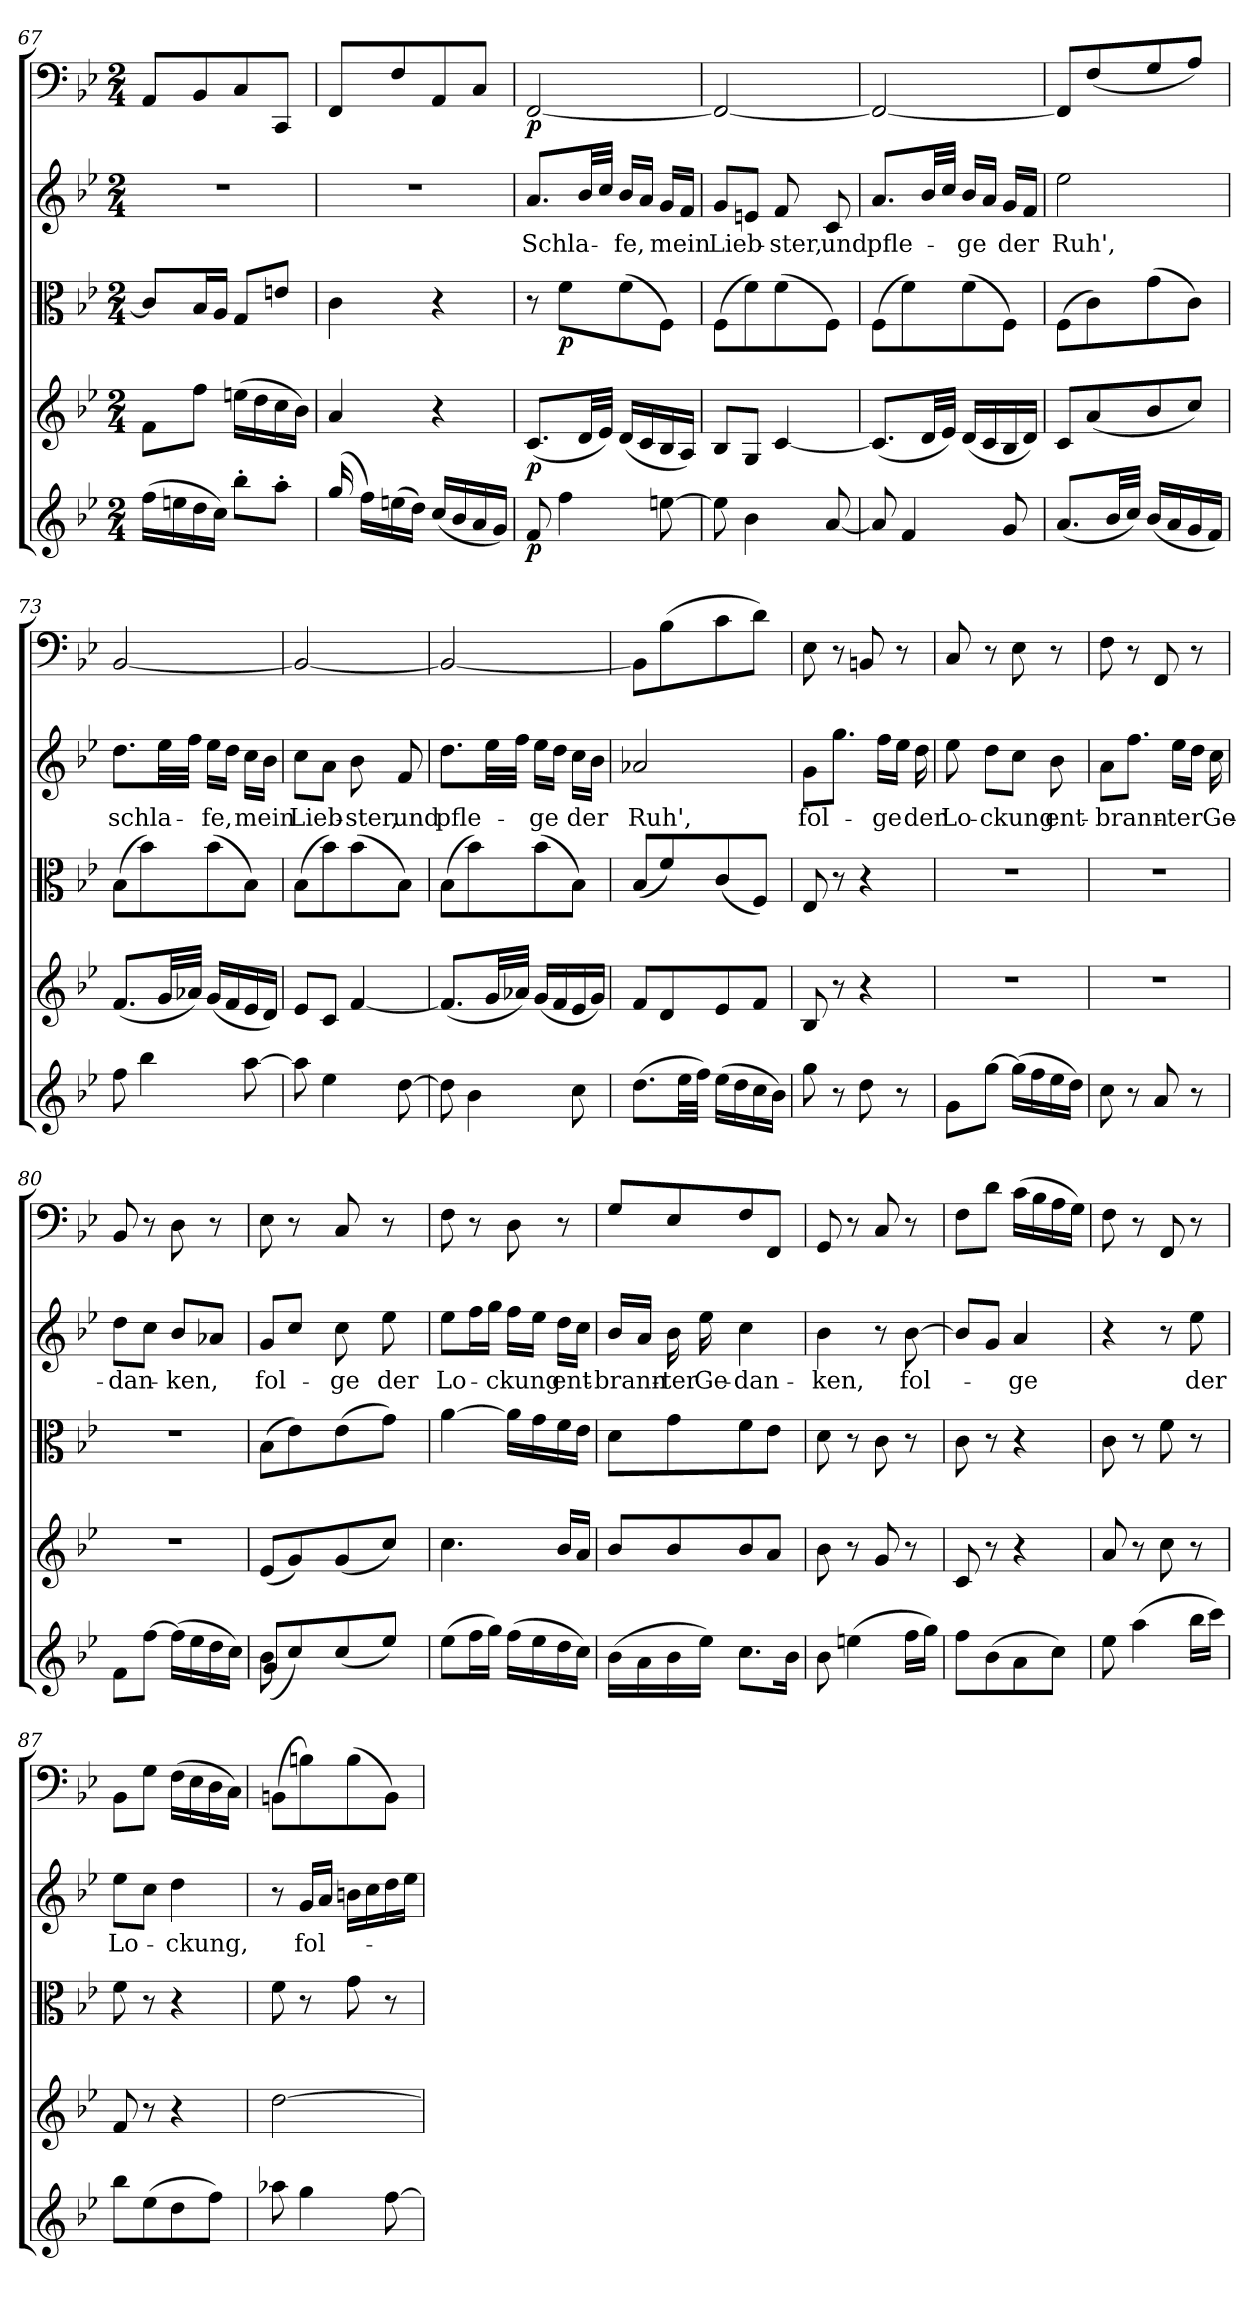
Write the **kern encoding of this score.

**kern	**dynam	**kern	**dynam	**kern	**dynam	**kern	**text	**kern	**dynam
*part5	*part5	*part4	*part4	*part3	*part3	*part2	*part2	*part1	*part1
*staff5	*staff5	*staff4	*staff4	*staff3	*staff3	*staff2	*staff2	*staff1	*staff1
*clefG2	*	*clefG2	*	*clefC3	*	*clefG2	*	*clefF4	*
*k[b-e-]	*	*k[b-e-]	*	*k[b-e-]	*	*k[b-e-]	*	*k[b-e-]	*
*B-:	*	*B-:	*	*B-:	*	*B-:	*	*B-:	*
*M2/4	*	*M2/4	*	*M2/4	*	*M2/4	*	*M2/4	*
=67	=67	=67	=67	=67	=67	=67	=67	=67	=67
(16ff\LL	.	8f\L	.	8c/L]	.	2r	.	8AA/L	.
16een\	.	.	.	.	.	.	.	.	.
16dd\	.	8ff\J	.	16B-/L	.	.	.	8BB-/	.
16cc\JJ)	.	.	.	16A/JJ	.	.	.	.	.
8bb-'\L	.	(16een\LL	.	8G/L	.	.	.	8C/	.
.	.	16dd\	.	.	.	.	.	.	.
8aa'\J	.	16cc\	.	8en/J	.	.	.	8CC/J	.
.	.	16b-\JJ)	.	.	.	.	.	.	.
=68	=68	=68	=68	=68	=68	=68	=68	=68	=68
(16gg/	.	4a/	.	4c\	.	2r	.	8FF/L	.
16ff\LL)	.	.	.	.	.	.	.	.	.
(16een\	.	.	.	.	.	.	.	8F/	.
16dd\JJ)	.	.	.	.	.	.	.	.	.
(16cc/LL	.	4r	.	4r	.	.	.	8AA/	.
16b-/	.	.	.	.	.	.	.	.	.
16a/	.	.	.	.	.	.	.	8C/J	.
16g/JJ)	.	.	.	.	.	.	.	.	.
=69	=69	=69	=69	=69	=69	=69	=69	=69	=69
8f/	p	(8.c/L	p	8r	.	8.a/L	Schla-	[2FF/	p
4ff\	.	.	.	8f\L	p	.	.	.	.
.	.	32d/LL	.	.	.	32b-/LL	.	.	.
.	.	32e-/JJJ)	.	.	.	32cc/JJJ	.	.	.
.	.	(16d/LL	.	(8f\	.	16b-/LL	-fe,	.	.
.	.	16c/	.	.	.	16a/JJ	.	.	.
[8een\	.	16B-/	.	8F\J)	.	16g/LL	mein	.	.
.	.	16A/JJ)	.	.	.	16f/JJ	.	.	.
=70	=70	=70	=70	=70	=70	=70	=70	=70	=70
8ee\]	.	8B-/L	.	(8F\L	.	8g/L	Lieb-	2FF/_	.
4b-\	.	8G/J	.	8f\)	.	8en/J	.	.	.
.	.	[4c/	.	(8f\	.	8f/	-ster,	.	.
[8a/	.	.	.	8F\J)	.	8c/	und	.	.
=71	=71	=71	=71	=71	=71	=71	=71	=71	=71
8a/]	.	(8.c/L]	.	(8F\L	.	8.a/L	pfle-	2FF/_	.
4f/	.	.	.	8f\)	.	.	.	.	.
.	.	32d/LL	.	.	.	32b-/LL	.	.	.
.	.	32e-/JJJ)	.	.	.	32cc/JJJ	.	.	.
.	.	(16d/LL	.	(8f\	.	16b-/LL	-ge	.	.
.	.	16c/	.	.	.	16a/JJ	.	.	.
8g/	.	16B-/	.	8F\J)	.	16g/LL	der	.	.
.	.	16d/JJ)	.	.	.	16f/JJ	.	.	.
=72	=72	=72	=72	=72	=72	=72	=72	=72	=72
(8.a/L	.	8c/L	.	(8F\L	.	2ee-\	Ruh',	8FF/L]	.
.	.	(8a/	.	8c\)	.	.	.	(8F/	.
32b-/LL	.	.	.	.	.	.	.	.	.
32cc/JJJ)	.	.	.	.	.	.	.	.	.
(16b-/LL	.	8b-/	.	(8g\	.	.	.	8G/	.
16a/	.	.	.	.	.	.	.	.	.
16g/	.	8cc/J)	.	8c\J)	.	.	.	8A/J)	.
16f/JJ)	.	.	.	.	.	.	.	.	.
=73	=73	=73	=73	=73	=73	=73	=73	=73	=73
8ff\	.	(8.f/L	.	(8B-\L	.	8.dd\L	schla-	[2BB-/	.
4bb-\	.	.	.	8b-\)	.	.	.	.	.
.	.	32g/LL	.	.	.	32ee-\LL	.	.	.
.	.	32a-X/JJJ)	.	.	.	32ff\JJJ	.	.	.
.	.	(16g/LL	.	(8b-\	.	16ee-\LL	-fe,	.	.
.	.	16f/	.	.	.	16dd\JJ	.	.	.
[8aa\	.	16e-/	.	8B-\J)	.	16cc\LL	mein	.	.
.	.	16d/JJ)	.	.	.	16b-\JJ	.	.	.
=74	=74	=74	=74	=74	=74	=74	=74	=74	=74
8aa\]	.	8e-/L	.	(8B-\L	.	8cc\L	Lieb-	2BB-/_	.
4ee-\	.	8c/J	.	8b-\)	.	8a\J	.	.	.
.	.	[4f/	.	(8b-\	.	8b-\	-ster,	.	.
[8dd\	.	.	.	8B-\J)	.	8f/	und	.	.
=75	=75	=75	=75	=75	=75	=75	=75	=75	=75
8dd\]	.	(8.f/L]	.	(8B-\L	.	8.dd\L	pfle-	2BB-/_	.
4b-\	.	.	.	8b-\)	.	.	.	.	.
.	.	32g/LL	.	.	.	32ee-\LL	.	.	.
.	.	32a-X/JJJ)	.	.	.	32ff\JJJ	.	.	.
.	.	(16g/LL	.	(8b-\	.	16ee-\LL	-ge	.	.
.	.	16f/	.	.	.	16dd\JJ	.	.	.
8cc\	.	16e-/	.	8B-\J)	.	16cc\LL	der	.	.
.	.	16g/JJ)	.	.	.	16b-\JJ	.	.	.
=76	=76	=76	=76	=76	=76	=76	=76	=76	=76
(8.dd\L	.	8f/L	.	(8B-/L	.	2a-X/	Ruh',	8BB-\L]	.
.	.	8d/	.	8f/)	.	.	.	(8B-\	.
32ee-\LL	.	.	.	.	.	.	.	.	.
32ff\JJJ)	.	.	.	.	.	.	.	.	.
(16ee-\LL	.	8e-/	.	(8c/	.	.	.	8c\	.
16dd\	.	.	.	.	.	.	.	.	.
16cc\	.	8f/J	.	8F/J)	.	.	.	8d\J)	.
16b-\JJ)	.	.	.	.	.	.	.	.	.
=77	=77	=77	=77	=77	=77	=77	=77	=77	=77
8gg\	.	8B-/	.	8E-/	.	8g\L	fol-	8E-\	.
8r	.	8r	.	8r	.	8.gg\J	.	8r	.
8dd\	.	4r	.	4r	.	.	.	8BBn/	.
.	.	.	.	.	.	16ff\LL	-ge	.	.
8r	.	.	.	.	.	16ee-\JJ	.	8r	.
.	.	.	.	.	.	16dd\	der	.	.
=78	=78	=78	=78	=78	=78	=78	=78	=78	=78
8g\L	.	2r	.	2r	.	8ee-\	Lo-	8C/	.
[8gg\J	.	.	.	.	.	8dd\L	-ckung	8r	.
(16gg\LL]	.	.	.	.	.	8cc\J	.	8E-\	.
16ff\	.	.	.	.	.	.	.	.	.
16ee-\	.	.	.	.	.	8b-\	ent-	8r	.
16dd\JJ)	.	.	.	.	.	.	.	.	.
=79	=79	=79	=79	=79	=79	=79	=79	=79	=79
8cc\	.	2r	.	2r	.	8a\L	-brann-	8F\	.
8r	.	.	.	.	.	8.ff\J	.	8r	.
8a/	.	.	.	.	.	.	.	8FF/	.
.	.	.	.	.	.	16ee-\LL	-ter	.	.
8r	.	.	.	.	.	16dd\JJ	.	8r	.
.	.	.	.	.	.	16cc\	Ge-	.	.
=80	=80	=80	=80	=80	=80	=80	=80	=80	=80
8f\L	.	2r	.	2r	.	8dd\L	-dan-	8BB-/	.
[8ff\J	.	.	.	.	.	8cc\J	.	8r	.
(16ff\LL]	.	.	.	.	.	8b-/L	-ken,	8D\	.
16ee-\	.	.	.	.	.	.	.	.	.
16dd\	.	.	.	.	.	8a-X/J	.	8r	.
16cc\JJ)	.	.	.	.	.	.	.	.	.
=81	=81	=81	=81	=81	=81	=81	=81	=81	=81
*^	*	*	*	*	*	*	*	*	*
8b-\	(8g/L	.	(8e-/L	.	(8B-\L	.	8g/L	fol-	8E-\	.
32ryy	8cc/)	.	8g/)	.	8e-\)	.	8cc/J	.	8r	.
32ryy	.	.	.	.	.	.	.	.	.	.
32ryy	.	.	.	.	.	.	.	.	.	.
32ryy	.	.	.	.	.	.	.	.	.	.
32ryy	(8cc/	.	(8g/	.	(8e-\	.	8cc\	-ge	8C/	.
32ryy	.	.	.	.	.	.	.	.	.	.
32ryy	.	.	.	.	.	.	.	.	.	.
32ryy	.	.	.	.	.	.	.	.	.	.
32ryy	8ee-/J)	.	8cc/J)	.	8g\J)	.	8ee-\	der	8r	.
32ryy	.	.	.	.	.	.	.	.	.	.
32ryy	.	.	.	.	.	.	.	.	.	.
32ryy	.	.	.	.	.	.	.	.	.	.
*v	*v	*	*	*	*	*	*	*	*	*
=82	=82	=82	=82	=82	=82	=82	=82	=82	=82
(8ee-\L	.	4.cc\	.	[4a\	.	8ee-\L	Lo-	8F\	.
16ff\L	.	.	.	.	.	16ff\L	.	8r	.
16gg\JJ)	.	.	.	.	.	16gg\JJ	.	.	.
(16ff\LL	.	.	.	16a\LL]	.	16ff\LL	-ckung	8D\	.
16ee-\	.	.	.	16g\	.	16ee-\JJ	.	.	.
16dd\	.	16b-/LL	.	16f\	.	16dd\LL	ent-	8r	.
16cc\JJ)	.	16a/JJ	.	16e-\JJ	.	16cc\JJ	.	.	.
=83	=83	=83	=83	=83	=83	=83	=83	=83	=83
(16b-\LL	.	8b-/L	.	8d\L	.	16b-/LL	-brann-	8G/L	.
16a\	.	.	.	.	.	16a/JJ	.	.	.
16b-\	.	8b-/	.	8g\	.	16b-\	-ter	8E-/	.
16ee-\JJ)	.	.	.	.	.	16ee-\	Ge-	.	.
8.cc\L	.	8b-/	.	8f\	.	4cc\	-dan-	8F/	.
.	.	8a/J	.	8e-\J	.	.	.	8FF/J	.
16b-\Jk	.	.	.	.	.	.	.	.	.
=84	=84	=84	=84	=84	=84	=84	=84	=84	=84
8b-\	.	8b-\	.	8d\	.	4b-\	-ken,	8GG/	.
(4een\	.	8r	.	8r	.	.	.	8r	.
.	.	8g/	.	8c\	.	8r	.	8C/	.
16ff\LL	.	8r	.	8r	.	[8b-\	fol-	8r	.
16gg\JJ)	.	.	.	.	.	.	.	.	.
=85	=85	=85	=85	=85	=85	=85	=85	=85	=85
8ff\L	.	8c/	.	8c\	.	8b-/L]	.	8F\L	.
(8b-\	.	8r	.	8r	.	8g/J	.	8d\J	.
8a\	.	4r	.	4r	.	4a/	-ge	(16c\LL	.
.	.	.	.	.	.	.	.	16B-\	.
8cc\J)	.	.	.	.	.	.	.	16A\	.
.	.	.	.	.	.	.	.	16G\JJ)	.
=86	=86	=86	=86	=86	=86	=86	=86	=86	=86
8ee-\	.	8a/	.	8c\	.	4r	.	8F\	.
(4aa\	.	8r	.	8r	.	.	.	8r	.
.	.	8cc\	.	8f\	.	8r	.	8FF/	.
16bb-\LL	.	8r	.	8r	.	8ee-\	der	8r	.
16ccc\JJ)	.	.	.	.	.	.	.	.	.
=87	=87	=87	=87	=87	=87	=87	=87	=87	=87
8bb-\L	.	8f/	.	8f\	.	8ee-\L	Lo-	8BB-\L	.
(8ee-\	.	8r	.	8r	.	8cc\J	.	8G\J	.
8dd\	.	4r	.	4r	.	4dd\	-ckung,	(16F\LL	.
.	.	.	.	.	.	.	.	16E-\	.
8ff\J)	.	.	.	.	.	.	.	16D\	.
.	.	.	.	.	.	.	.	16C\JJ)	.
=88	=88	=88	=88	=88	=88	=88	=88	=88	=88
8aa-X\	.	[2dd\	.	8f\	.	8r	.	(8BBn\L	.
4gg\	.	.	.	8r	.	16g/LL	fol-	8Bn\)	.
.	.	.	.	.	.	16a/JJ	.	.	.
.	.	.	.	8g\	.	16bn\LL	.	(8B\	.
.	.	.	.	.	.	16cc\	.	.	.
[8ff\	.	.	.	8r	.	16dd\	.	8BB\J)	.
.	.	.	.	.	.	16ee-\JJ	.	.	.
=	=	=	=	=	=	=	=	=	=
*-	*-	*-	*-	*-	*-	*-	*-	*-	*-
